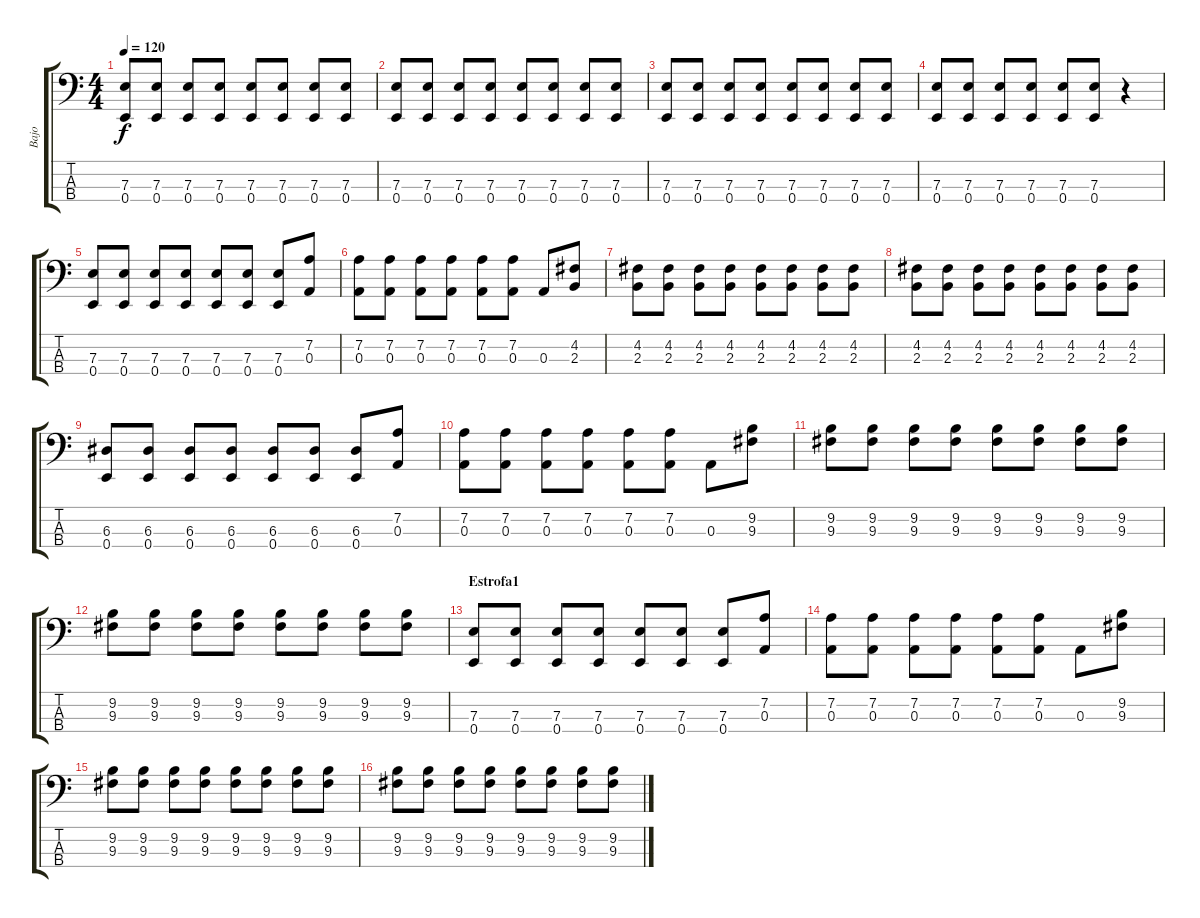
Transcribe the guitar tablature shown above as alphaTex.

\track ("Bajo" "Bajo") {instrument electricguitarmuted}
\staff {score tabs}
\tuning (G2 D2 A1 E1) {hide}
\ts (4 4)
\tempo 120
\clef f4
\ks c
(7.3 0.4).8{dy f instrument electricguitarmuted} (7.3 0.4).8 (7.3 0.4).8 (7.3 0.4).8 (7.3 0.4).8 (7.3 0.4).8 (7.3 0.4).8 (7.3 0.4).8 |
(7.3 0.4).8 (7.3 0.4).8 (7.3 0.4).8 (7.3 0.4).8 (7.3 0.4).8 (7.3 0.4).8 (7.3 0.4).8 (7.3 0.4).8 |
(7.3 0.4).8 (7.3 0.4).8 (7.3 0.4).8 (7.3 0.4).8 (7.3 0.4).8 (7.3 0.4).8 (7.3 0.4).8 (7.3 0.4).8 |
(7.3 0.4).8 (7.3 0.4).8 (7.3 0.4).8 (7.3 0.4).8 (7.3 0.4).8 (7.3 0.4).8 r.4 |
(7.3 0.4).8 (7.3 0.4).8 (7.3 0.4).8 (7.3 0.4).8 (7.3 0.4).8 (7.3 0.4).8 (7.3 0.4).8 (7.2 0.3).8 |
(7.2 0.3).8 (7.2 0.3).8 (7.2 0.3).8 (7.2 0.3).8 (7.2 0.3).8 (7.2 0.3).8 0.3.8 (4.2 2.3).8 |
(4.2 2.3).8 (4.2 2.3).8 (4.2 2.3).8 (4.2 2.3).8 (4.2 2.3).8 (4.2 2.3).8 (4.2 2.3).8 (4.2 2.3).8 |
(4.2 2.3).8 (4.2 2.3).8 (4.2 2.3).8 (4.2 2.3).8 (4.2 2.3).8 (4.2 2.3).8 (4.2 2.3).8 (4.2 2.3).8 |
(6.3 0.4).8 (6.3 0.4).8 (6.3 0.4).8 (6.3 0.4).8 (6.3 0.4).8 (6.3 0.4).8 (6.3 0.4).8 (7.2 0.3).8 |
(7.2 0.3).8 (7.2 0.3).8 (7.2 0.3).8 (7.2 0.3).8 (7.2 0.3).8 (7.2 0.3).8 0.3.8 (9.2 9.3).8 |
(9.2 9.3).8 (9.2 9.3).8 (9.2 9.3).8 (9.2 9.3).8 (9.2 9.3).8 (9.2 9.3).8 (9.2 9.3).8 (9.2 9.3).8 |
(9.2 9.3).8 (9.2 9.3).8 (9.2 9.3).8 (9.2 9.3).8 (9.2 9.3).8 (9.2 9.3).8 (9.2 9.3).8 (9.2 9.3).8 |
\section ("" "Estrofa1")
(7.3 0.4).8 (7.3 0.4).8 (7.3 0.4).8 (7.3 0.4).8 (7.3 0.4).8 (7.3 0.4).8 (7.3 0.4).8 (7.2 0.3).8 |
(7.2 0.3).8 (7.2 0.3).8 (7.2 0.3).8 (7.2 0.3).8 (7.2 0.3).8 (7.2 0.3).8 0.3.8 (9.2 9.3).8 |
(9.2 9.3).8 (9.2 9.3).8 (9.2 9.3).8 (9.2 9.3).8 (9.2 9.3).8 (9.2 9.3).8 (9.2 9.3).8 (9.2 9.3).8 |
(9.2 9.3).8 (9.2 9.3).8 (9.2 9.3).8 (9.2 9.3).8 (9.2 9.3).8 (9.2 9.3).8 (9.2 9.3).8 (9.2 9.3).8
